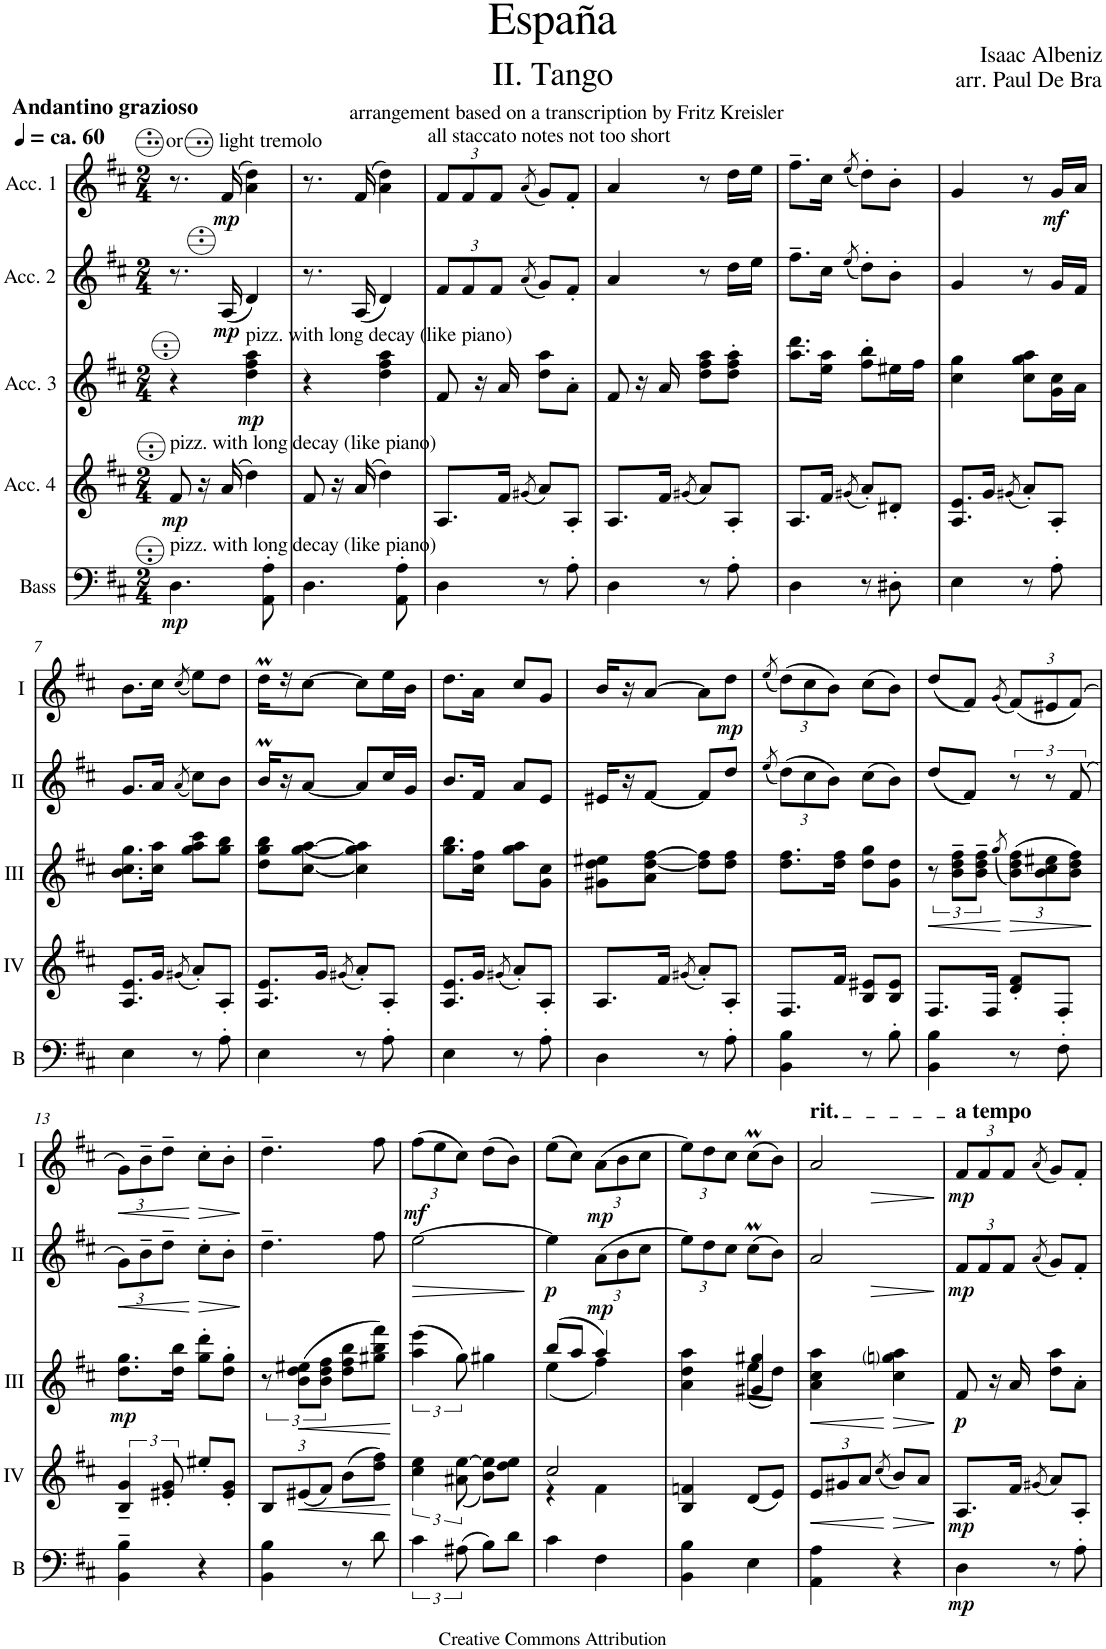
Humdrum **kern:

**kern	**dynam	**kern	**dynam	**kern	**dynam	**kern	**dynam	**kern	**dynam
*part5	*part5	*part4	*part4	*part3	*part3	*part2	*part2	*part1	*part1
*staff5	*staff5	*staff4	*staff4	*staff3	*staff3	*staff2	*staff2	*staff1	*staff1
*I"Bass	*	*I"Acc. 4	*	*I"Acc. 3	*	*I"Acc. 2	*	*I"Acc. 1	*
*I'B	*	*	*	*	*	*	*	*	*
*clefF4	*	*clefG2	*	*clefG2	*	*clefG2	*	*clefG2	*
*Trd7c12	*	*Trd7c12	*	*Trd7c12	*	*	*	*	*
*k[f#c#]	*	*k[f#c#]	*	*k[f#c#]	*	*k[f#c#]	*	*k[f#c#]	*
*M2/4	*	*M2/4	*	*M2/4	*	*M2/4	*	*M2/4	*
=1	=1	=1	=1	=1	=1	=1	=1	=1	=1
!	!	!	!	!	!	!	!	!LO:TX:a:B:t=ca. 60	!
!	!	!	!	!	!	!	!	!LO:TX:a:B:t=Andantino grazioso	!
!	!	!	!	!	!	!	!	!LO:TX:a:t=arrangement based on a transcription by Fritz Kreisler	!
!	!	!	!	!	!	!	!	!LO:TX:a:t=or       light tremolo	!
!	!	!LO:TX:a:t=pizz. with long decay (like piano)	!	!	!	!	!	!	!
!LO:TX:a:t=pizz. with long decay (like piano)	!	!	!	!	!	!	!	!	!
!	!LO:DY:b	!	!LO:DY:b	!	!	!	!	!	!
4.D\	mp	8f#/	mp	4r	.	8.r	.	8.r	.
.	.	16r	.	.	.	.	.	.	.
!	!	!	!	!	!	!	!LO:DY:b	!	!LO:DY:b
.	.	(16a/	.	.	.	(16A/	mp	(16f#/	mp
!	!	!	!	!LO:TX:a:t=pizz. with long decay (like piano)	!	!	!	!	!
!	!	!	!	!	!LO:DY:b	!	!	!	!
.	.	4dd\)	.	4dd\ 4ff#\ 4aa\	mp	4d/)	.	4a\ 4dd\)	.
8AA\' 8A\'	.	.	.	.	.	.	.	.	.
=2	=2	=2	=2	=2	=2	=2	=2	=2	=2
4.D\	.	8f#/	.	4r	.	8.r	.	8.r	.
.	.	16r	.	.	.	.	.	.	.
.	.	(16a/	.	.	.	(16A/	.	(16f#/	.
.	.	4dd\)	.	4dd\ 4ff#\ 4aa\	.	4d/)	.	4a\ 4dd\)	.
8AA\' 8A\'	.	.	.	.	.	.	.	.	.
=3	=3	=3	=3	=3	=3	=3	=3	=3	=3
*	*	*	*	*	*	*Xbrackettup	*	*Xbrackettup	*
4D\	.	8.A/L	.	8f#/	.	12f#/L	.	12f#/L	.
.	.	.	.	.	.	12f#/	.	12f#/	.
.	.	.	.	16r	.	.	.	.	.
.	.	.	.	.	.	12f#/J	.	12f#/J	.
.	.	16f#/Jk	.	16a/	.	.	.	.	.
.	.	(8qg#X/	.	.	.	(8qa/	.	(8qa/	.
8r	.	8a/L)	.	8dd\ 8aa\L	.	8g/L)	.	8g/L)	.
!	!	!	!	!	!	!	!	!LO:TX:a:t=all staccato notes not too short	!
8A'\	.	8A'/J	.	8a'\J	.	8f#'/J	.	8f#'/J	.
=4	=4	=4	=4	=4	=4	=4	=4	=4	=4
4D\	.	8.A/L	.	8f#/	.	4a/	.	4a/	.
.	.	.	.	16r	.	.	.	.	.
.	.	16f#/Jk	.	16a/	.	.	.	.	.
.	.	(8qg#X/	.	.	.	.	.	.	.
8r	.	8a/L)	.	8dd\ 8ff#\ 8aa\L	.	8r	.	8r	.
8A'\	.	8A'/J	.	8dd\' 8ff#\' 8aa\'J	.	16dd\LL	.	16dd\LL	.
.	.	.	.	.	.	16ee\JJ	.	16ee\JJ	.
=5	=5	=5	=5	=5	=5	=5	=5	=5	=5
4D\	.	8.A/L	.	8.aa\ 8.ddd\L	.	8.ff#~\L	.	8.ff#~\L	.
.	.	16f#/Jk	.	16ee\ 16aa\Jk	.	16cc#\Jk	.	16cc#\Jk	.
.	.	(8qg#X/	.	.	.	(8qee/	.	(8qee/	.
8r	.	8a'/L)	.	8ff#\' 8bb\'L	.	8dd'\L)	.	8dd'\L)	.
8D#X'\	.	8d#X'/J	.	16ee#X\L	.	8b'\J	.	8b'\J	.
.	.	.	.	16ff#\JJ	.	.	.	.	.
=6	=6	=6	=6	=6	=6	=6	=6	=6	=6
4E\	.	8.A/ 8.e/L	.	4cc#\ 4gg\	.	4g/	.	4g/	.
.	.	16g/Jk	.	.	.	.	.	.	.
.	.	(8qg#X/	.	.	.	.	.	.	.
8r	.	8a'/L)	.	8cc#\ 8gg\ 8aa\L	.	8r	.	8r	.
!	!	!	!	!	!	!	!	!	!LO:DY:b
8A'\	.	8A'/J	.	16g\ 16cc#\L	.	16g/LL	.	16g/LL	mf
.	.	.	.	16a\JJ	.	16f#/JJ	.	16a/JJ	.
!!LO:LB:g=z
=7	=7	=7	=7	=7	=7	=7	=7	=7	=7
4E\	.	8.A/ 8.e/L	.	8.b\ 8.cc#\ 8.gg\L	.	8.g/L	.	8.b\L	.
.	.	16g/Jk	.	16cc#\ 16aa\Jk	.	16a/Jk	.	16cc#\Jk	.
.	.	(8qg#X/	.	.	.	(8qa/	.	(8qcc#/	.
8r	.	8a'/L)	.	8gg\ 8aa\ 8ccc#\L	.	8cc#\L)	.	8ee\L)	.
8A'\	.	8A'/J	.	8gg\ 8bb\J	.	8b\J	.	8dd\J	.
=8	=8	=8	=8	=8	=8	=8	=8	=8	=8
4E\	.	8.A/ 8.e/L	.	8dd\ 8gg\ 8bb\L	.	16bM/LL	.	16ddM\LL	.
.	.	.	.	.	.	16r	.	16r	.
.	.	.	.	[8cc#\ [8gg\ [8aa\J	.	[8a/J	.	[8cc#\J	.
.	.	16g/Jk	.	.	.	.	.	.	.
.	.	(8qg#X/	.	.	.	.	.	.	.
8r	.	8a'/L)	.	4cc#\] 4gg\] 4aa\]	.	8a/L]	.	8cc#\L]	.
8A'\	.	8A'/J	.	.	.	16cc#/L	.	16ee\L	.
.	.	.	.	.	.	16g/JJ	.	16b\JJ	.
=9	=9	=9	=9	=9	=9	=9	=9	=9	=9
4E\	.	8.A/ 8.e/L	.	8.gg\ 8.bb\L	.	8.b/L	.	8.dd\L	.
.	.	16g/Jk	.	16cc#\ 16ff#\Jk	.	16f#/Jk	.	16a\Jk	.
.	.	(8qg#X/	.	.	.	.	.	.	.
8r	.	8a'/L)	.	8gg\ 8aa\L	.	8a/L	.	8cc#/L	.
8A'\	.	8A'/J	.	8g\ 8cc#\J	.	8e/J	.	8g/J	.
=10	=10	=10	=10	=10	=10	=10	=10	=10	=10
4D\	.	8.A/L	.	8g#X\ 8dd\ 8ee#X\L	.	16e#X/LL	.	16b/LL	.
.	.	.	.	.	.	16r	.	16r	.
.	.	.	.	8a\ [8dd\ [8ff#\J	.	[8f#/J	.	[8a/J	.
.	.	16f#/Jk	.	.	.	.	.	.	.
.	.	(8qg#X/	.	.	.	.	.	.	.
8r	.	8a'/L)	.	8dd\] 8ff#\]L	.	8f#/L]	.	8a\L]	.
!	!	!	!	!	!	!	!	!	!LO:DY:b
8A'\	.	8A'/J	.	8dd\ 8ff#\J	.	8dd/J	.	8dd\J	mp
=11	=11	=11	=11	=11	=11	=11	=11	=11	=11
.	.	.	.	.	.	(8qee/	.	(8qee/	.
4BB\ 4B\	.	8.F#/L	.	8.dd\ 8.ff#\L	.	(12dd\L)	.	(12dd\L)	.
.	.	.	.	.	.	12cc#\	.	12cc#\	.
.	.	.	.	.	.	12b\J)	.	12b\J)	.
.	.	16f#/Jk	.	16dd\ 16ff#\Jk	.	.	.	.	.
8r	.	8B/ 8e#X/L	.	8dd\ 8gg\L	.	(8cc#\L	.	(8cc#\L	.
8B'\	.	8B/ 8e#/J	.	8g\ 8dd\J	.	8b\J)	.	8b\J)	.
=12	=12	=12	=12	=12	=12	=12	=12	=12	=12
!	!	!	!	!	!LO:HP:b	!	!	!	!
4BB\ 4B\	.	8.F#/L	.	12r	<	(8dd/L	.	(8dd/L	.
.	.	.	.	12b\~ 12dd\~ 12ff#\~L	.	.	.	.	.
.	.	.	.	.	.	8f#/J)	.	8f#/J)	.
.	.	.	.	12b\~ 12dd\~ 12ff#\~J	.	.	.	.	.
.	.	16F#/Jk	.	.	.	.	.	.	.
.	.	.	.	(8qgg/	.	.	.	(8qg/	.
*	*	*	*	*Xbrackettup	*	*brackettup	*	*	*
8r	.	8d/' 8f#/'L	.	(12b\ 12dd\ 12ff#\L)	.	12r	.	(12f#/L)	.
.	.	.	.	12b\ 12cc#\ 12ee#X\	.	12r	.	12e#X/	.
8F#'\	.	8F#'/J	.	.	.	.	.	.	.
.	.	.	.	12b\ 12dd\ 12ff#\J)	.	(12f#/	.	(12f#/J)	.
.	.	.	.	.	[	.	.	.	.
!!LO:LB:g=z
=13	=13	=13	=13	=13	=13	=13	=13	=13	=13
*	*	*	*	*	*	*Xbrackettup	*	*	*
!	!	!	!	!	!LO:DY:b	!	!LO:HP:b	!	!LO:HP:b
4BB\~ 4B\~	.	6B/~ 6g/~	.	8.dd\ 8.gg\L	mp	12g\L)	<	12g\L)	<
.	.	.	.	.	.	12b~\	.	12b~\	.
.	.	12e#X/' 12g/'	.	.	.	12dd~\J	.	12dd~\J	.
.	.	.	.	16dd\ 16bb\Jk	.	.	.	.	.
!	!	!	!	!	!	!	!LO:HP:b	!	!LO:HP:n=1:b
4r	.	8ee#X'/L	.	8gg\' 8ddd\'L	.	8cc#'\L	>	8cc#'\L	[ >
.	.	8e#/' 8g/'J	.	8dd\' 8gg\'J	.	8b'\J	.	8b'\J	.
.	.	.	.	.	.	.	[	.	]
=14	=14	=14	=14	=14	=14	=14	=14	=14	=14
*	*	*Xbrackettup	*	*brackettup	*	*	*	*	*
4BB\ 4B\	.	12B/L	.	12r	.	4.dd~\	.	4.dd~\	.
!	!	!	!LO:HP:b	!	!LO:HP:b	!	!	!	!
.	.	(12e#X/	<	(12b\ 12dd\ 12ee#X\L	<	.	.	.	.
.	.	12f#/J)	.	12b\ 12dd\ 12ff#\J	.	.	.	.	.
8r	.	(8b\L	.	8dd\ 8ff#\ 8bb\L	.	.	.	.	.
8d\	.	8dd\ 8ff#\J)	.	8gg#X\ 8bb\ 8fff#\J)	.	8ff#\	.	8ff#\	.
=15	=15	=15	=15	=15	=15	=15	=15	=15	=15
*	*	*brackettup	*	*	*	*	*	*	*
!	!	!	!	!	!	!	!LO:HP:b	!	!LO:DY:b
6c#\	.	6cc#\ 6ee\	.	(6aa\ 6eee\	.	[2ee\	>	(12ff#\L	mf
.	.	.	.	.	.	.	.	12ee\	.
(12A#X\	.	(<12a#X\ [12ee\	.	12gg\)	.	.	.	12cc#\J)	.
8B\L)	.	8b\ 8ee\]L)	.	4gg#X\	.	.	.	(8dd\L	.
8d\J	.	8dd\ 8ee\J	.	.	.	.	.	8b\J)	.
.	.	.	.	.	.	.	]	.	.
=16	=16	=16	=16	=16	=16	=16	=16	=16	=16
*	*	*^	*	*^	*	*	*	*	*
!	!	!	!	!	!	!	!	!	!LO:DY:b	!	!
4c#\	.	2cc#/	4r	.	(8bb/L	(4ee\	.	4ee\]	p	(8ee\L	.
.	.	.	.	.	8aa/J	.	.	.	.	8cc#\J)	.
!	!	!	!	!	!	!	!	!	!LO:DY:b	!	!LO:DY:b
4F#\	.	.	4f#\	.	4aa/)	4ff#\)	.	(12a\L	mp	(12a\L	mp
.	.	.	.	.	.	.	.	12b\	.	12b\	.
.	.	.	.	.	.	.	.	12cc#\J	.	12cc#\J	.
*	*	*v	*v	*	*	*	*	*	*	*	*
=17	=17	=17	=17	=17	=17	=17	=17	=17	=17	=17
4BB\ 4B\	.	4B/ 4fn/	.	4a\ 4dd\ 4aa\	4ryy	.	12ee\L)	.	12ee\L)	.
.	.	.	.	.	.	.	12dd\	.	12dd\	.
.	.	.	.	.	.	.	12cc#\J	.	12cc#\J	.
4E\	.	(8d/L	.	4g#X/ 4gg#X/	(8ee\L	.	(8cc#m\L	.	(8cc#m\L	.
.	.	8e/J)	.	.	8dd\J)	.	8b\J)	.	8b\J)	.
*	*	*	*	*v	*v	*	*	*	*	*
=18	=18	=18	=18	=18	=18	=18	=18	=18	=18
*	*	*Xbrackettup	*	*	*	*	*	*	*
*	*	*	*	*^	*	*	*	*	*
!	!	!	!	!	!	!	!	!	!LO:TX:a:t=rit.	!
!	!	!	!LO:HP:b	!	!	!LO:HP:b	!	!	!	!
*	*	*	*	*v	*v	*	*	*	*	*
4AA\ 4A\	.	12e/L	<	4a\ 4cc#\ 4aa\	<	2a/	.	2a/	.
.	.	12g#X/	.	.	.	.	.	.	.
.	.	12a/J	.	.	.	.	.	.	.
.	.	(8qcc#/	.	.	.	.	.	.	.
4r	.	8b/L)	[	4cc#\ 4ggni\ 4aa\	[	.	.	.	.
.	.	8a/J	.	.	.	.	.	.	.
.	.	.	[	.	[	.	]	.	.
=19	=19	=19	=19	=19	=19	=19	=19	=19	=19
!	!	!	!	!	!	!	!	!LO:TX:a:B:t=a tempo	!
!	!LO:DY:b	!	!LO:DY:b	!	!LO:DY:b	!	!LO:DY:b	!	!LO:DY:b
4D\	mp	8.A/L	mp	8f#/	p	12f#/L	mp	12f#/L	mp
.	.	.	.	.	.	12f#/	.	12f#/	.
.	.	.	.	16r	.	.	.	.	.
.	.	.	.	.	.	12f#/J	.	12f#/J	.
.	.	16f#/Jk	.	16a/	.	.	.	.	.
.	.	(8qg#X/	.	.	.	(8qa/	.	(8qa/	.
8r	.	8a/L)	.	8dd\ 8aa\L	.	8g/L)	.	8g/L)	.
8A'\	.	8A'/J	.	8a'\J	.	8f#'/J	.	8f#'/J	.
=	=	=	=	=	=	=	=	=	=
*-	*-	*-	*-	*-	*-	*-	*-	*-	*-
